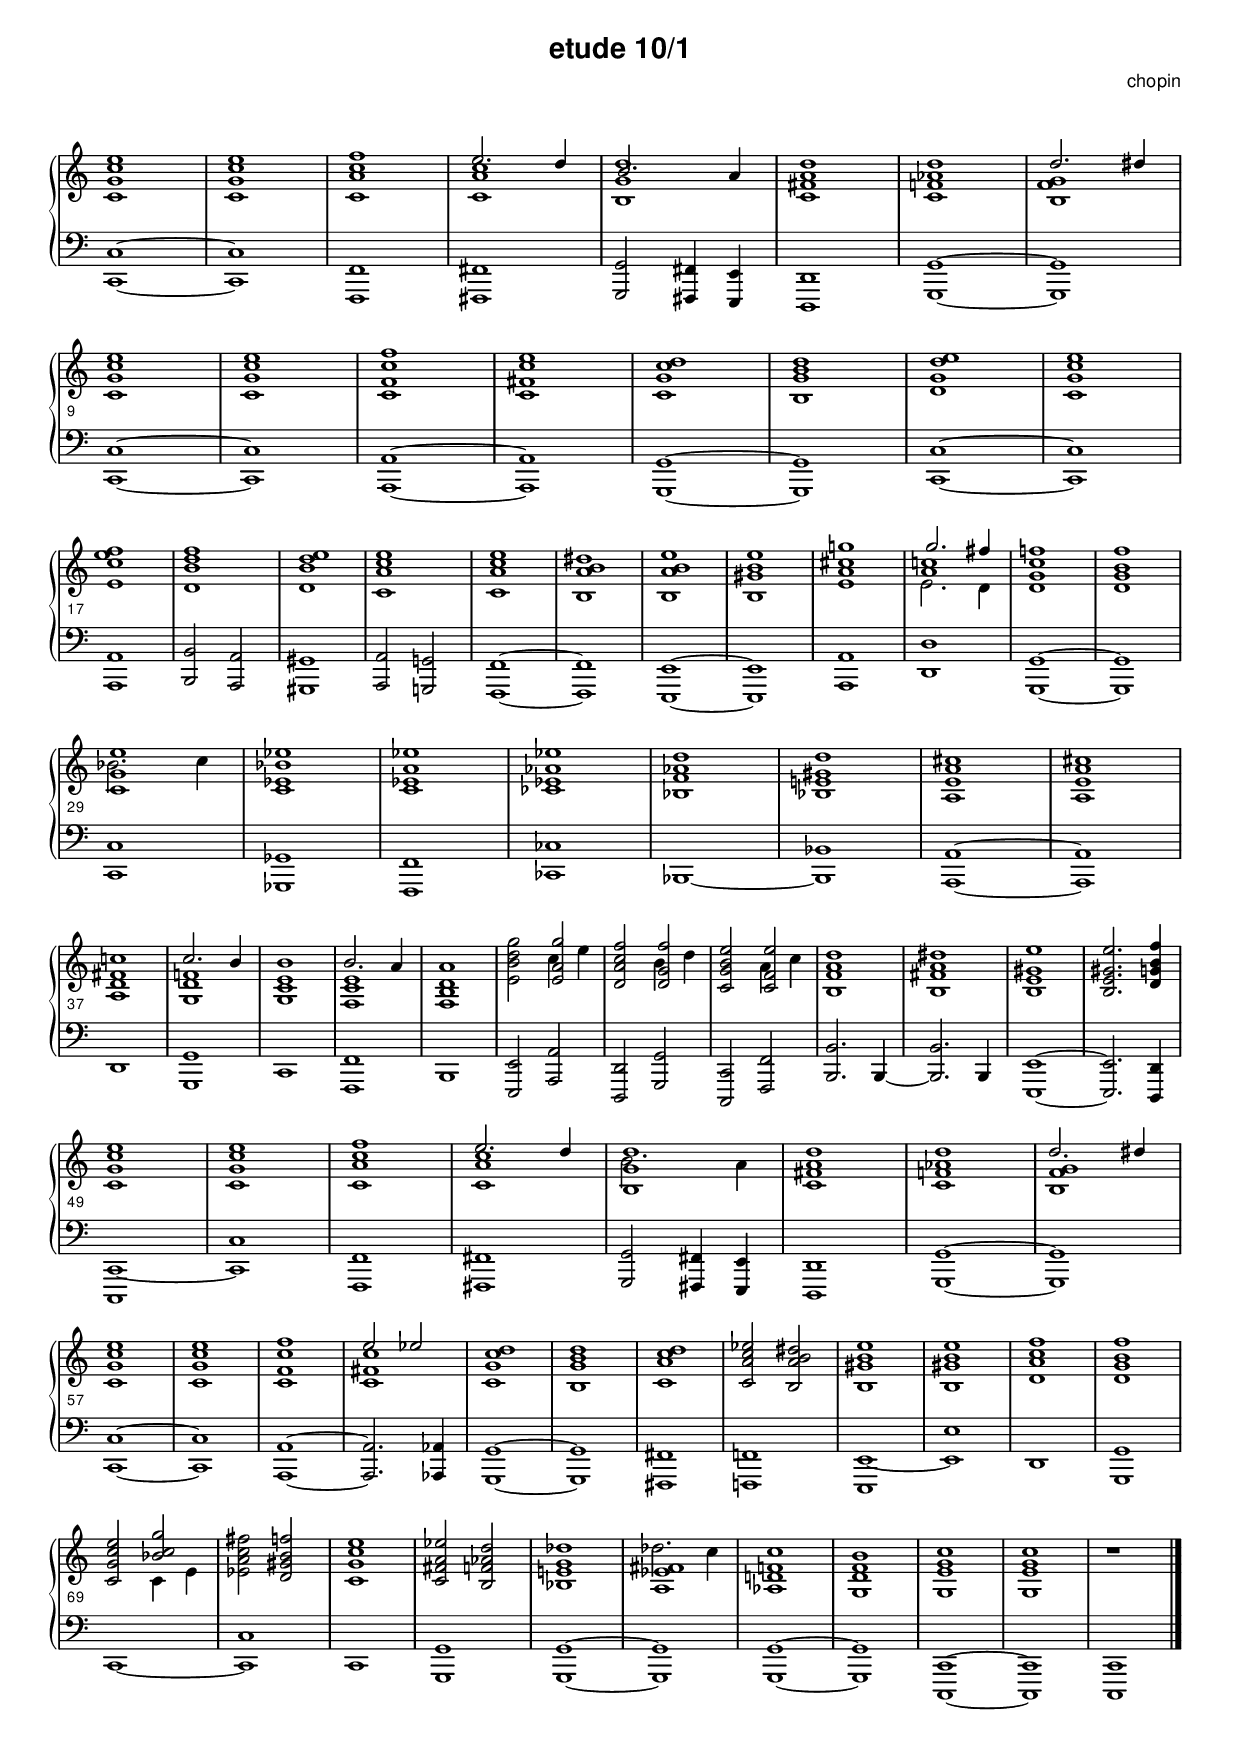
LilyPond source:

\version "2.24.0"
% 1-16
upI = \relative c' {
  <c g' c e>1 | <c g' c e> | % 1-2
  <c a' c f> | << { e'2. d4 } \\ { <c, a' c>1 } >> | % 3-4
  << {b'2. a4} \\ { <b, g' d'>1 } >> | <c fis a d>1 | % 5-6
  <c f! as d> | << { d'2. dis4} \\ { <b, f' g>1 } >> | % 7-8
  <c g' c e>1 | <c g' c e> | <c f c' f> | <c fis c' e> | % 9-12
  <c g' c d> | <b g' b d> | <d g d' e> | <c g' c e> | % 13-16
}

% 17-32
upII = \relative c' {
  <e c' e f> | <d b' d f> | <d b' d e> | <c a' c e> | % 17-20
  <c a' c e> | <b a' b dis> | <b a' b e> | <b gis' b e> | % 21-24
  <e a cis g'!> | << a c! \\ { e,2. d4 } \\ { g'2. fis4 } >> | % 25-26
  <d, g c f!>1 | <d g b f'> | % 27-28
  << c g' e' \\ { bes2. c4 } >> | <c, es bes' es>1 | % 29-30
  <c es a es'> | <ces es as es'> | % 31-32
}

upIII = \relative c' {
  % 33-40
  <bes f' as d> | <bes e! gis d'> | <a e' a cis> | <a e' a cis> |
  <a d fis c'!> | <<g d' f! \\ { \stemUp c'2. b4}>> |
  <g, c e b'>1 | <<f c' e \\ { \stemUp b'2. a4}>> |
  % 41-48
  <f, b d a'>1 | <e' b' d g>2 <<e a g' \\ {c,4 e4}>> |
  <d, a' c f>2 <<d g f' \\ {b,4 d4}>> | <c, g' b e>2 <<c f e' \\ {a,4 c4}>> |
  <b, f' a d>1 | <b fis' a dis> | <b e gis e'> | <b e gis e'>2. <d g! b f'>4 |
}

upIV = \relative c' {
  % 49-56
  <c g' c e>1 | <c g' c e> | <c a' c f> | <<c a' c \\ { \stemUp e2. d4 }>> |
  <<b,1 g' d' \\ {b2. a4}>> | <c, fis a d>1 |
  <c f! as d> | <<b f' g \\ { \stemUp d'2. dis4}>> |
  % 57-64
  <c, g' c e>1 | <c g' c e> | <c f c' f> | <<c fis c' \\ { \stemUp e2 es}>> |
  <c, g' c d>1 | <b g' b d> | <c a' c d> | <c a' c es>2 <b a' b dis> |
}

upV = \relative c' {
  % 65-72
  <b gis' b e>1 | <b gis' b e>1 | <d a' c f> | <d g b f'> |
  <c g' c e>2
  << bes'2 c g' \\ {c,,4 e} >> | <es a c fis>2 <d gis b f'> |
  <c g' c e>1 | <c fis a es'>2 <b f' as d> |
  % 73-79
  <bes e! g des'>1 | <<a es' fis \\ {des'2. c4}>> |
  <as, d! f! c'>1 | <g d' f b> | <g e' g c> | <g e' g c> | r1 |
  \fine
}

downI = \relative c, {
  % 1-8
  <c c'>1~ | <c c'> | <f, f'> | <fis fis'> |
  <g g'>2 <fis fis'>4 <e e'> | <d d'>1 | <g g'>~ | <g g'> | \break
  % 9-16
  <c c'>1~ | <c c'> | <a a'>~ | <a a'> |
  <g g'>~ | <g g'> | <c c'>~ | <c c'> | \break 
  % 17-24
  <a a'> | <b b'>2 <a a'> | <gis gis'>1 | <a a'>2 <g! g'!> |
  <f f'>1~ | <f f'> | <e e'>~ | <e e'> |
  % 25-32
  <a a'> | <d d'> | <g, g'>~ | <g g'> | \break
  <c c'> | <ges ges'> | <f f'> | <ces' ces'> |
  % 33-40
  <bes>~ | <bes bes'> | <a a'>~ | <a a'> | \break
  <d> | <g, g'> | <c> | <f, f'> |
  % 41-48
  <b> | <e, e'>2 <a a'> | <d, d'> <g g'> | <c, c'> <f f'> |
  <b b'>2. b4~ | <b b'>2. b4 | <e, e'>1~ | <e e'>2. <d d'>4 | \break
  % 49-56
  <c c'~>1 | <c' c'> | <f, f'> | <fis fis'> |
  <g g'>2 <fis fis'>4 <e e'> | <d d'>1 | <g g'>~ | <g g'> | \break
  % 57-64
  <c c'>1~ | <c c'> | <a a'>~ | <a a'>2. <as as'>4 |
  <g g'>1~ | <g g'> | <fis fis'> | <f! f'!> |
  % 65-72
  <e e'~> | <e' e'> | <d> | <g, g' > | \break
  <c~> | <c c'> | <c> | <g g'> |
  % 73-79
  <g g'>~ | <g g'> | <g g'>~ | <g g'> |
  <c, c'>~ | <c c'> | <c c'> |
  \fine
}

% no links on pdf
\pointAndClickOff

% smaller staff
#(set-global-staff-size 16)

\paper {
  #(set-paper-size "a4")
  % distribute systems evenly
  ragged-last-bottom = ##f
}

\markup { \vspace #1 }

\header {
  title = \markup { \override #'(font-family . sans) "etude 10/1" }
  composer = \markup { \override #'(font-family . sans) "chopin" }
  % remove bottom text
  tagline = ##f
}

KEYTIME = { \key c \major \time 4/4 }

up = {
  \upI % 1-14
  \upII % 15-30
  \upIII % 31-46
  \upIV % 47-54
  \upV % 55-70
}
down = {
  \downI
  % \downI % 1-14
  % \downII % 15-30
  % \downIII % 31-46
  % \downIV % 47-54
  % \downV % 55-70
  % \downVI % 71-83
}

\score {
  \new PianoStaff << 
    \override Score.BarNumber.X-offset = 1
    \override Score.BarNumber.Y-offset = -5.6
    \override Score.BarNumber.font-family = #'sans
    \new Staff = "up" { \clef treble \KEYTIME \up }
    \new Staff = "down" { \clef bass \KEYTIME \down }
  >>

  \layout {
    indent = 0\mm
    \context {
      \Staff
      \remove "Time_signature_engraver"
    }
  }
}